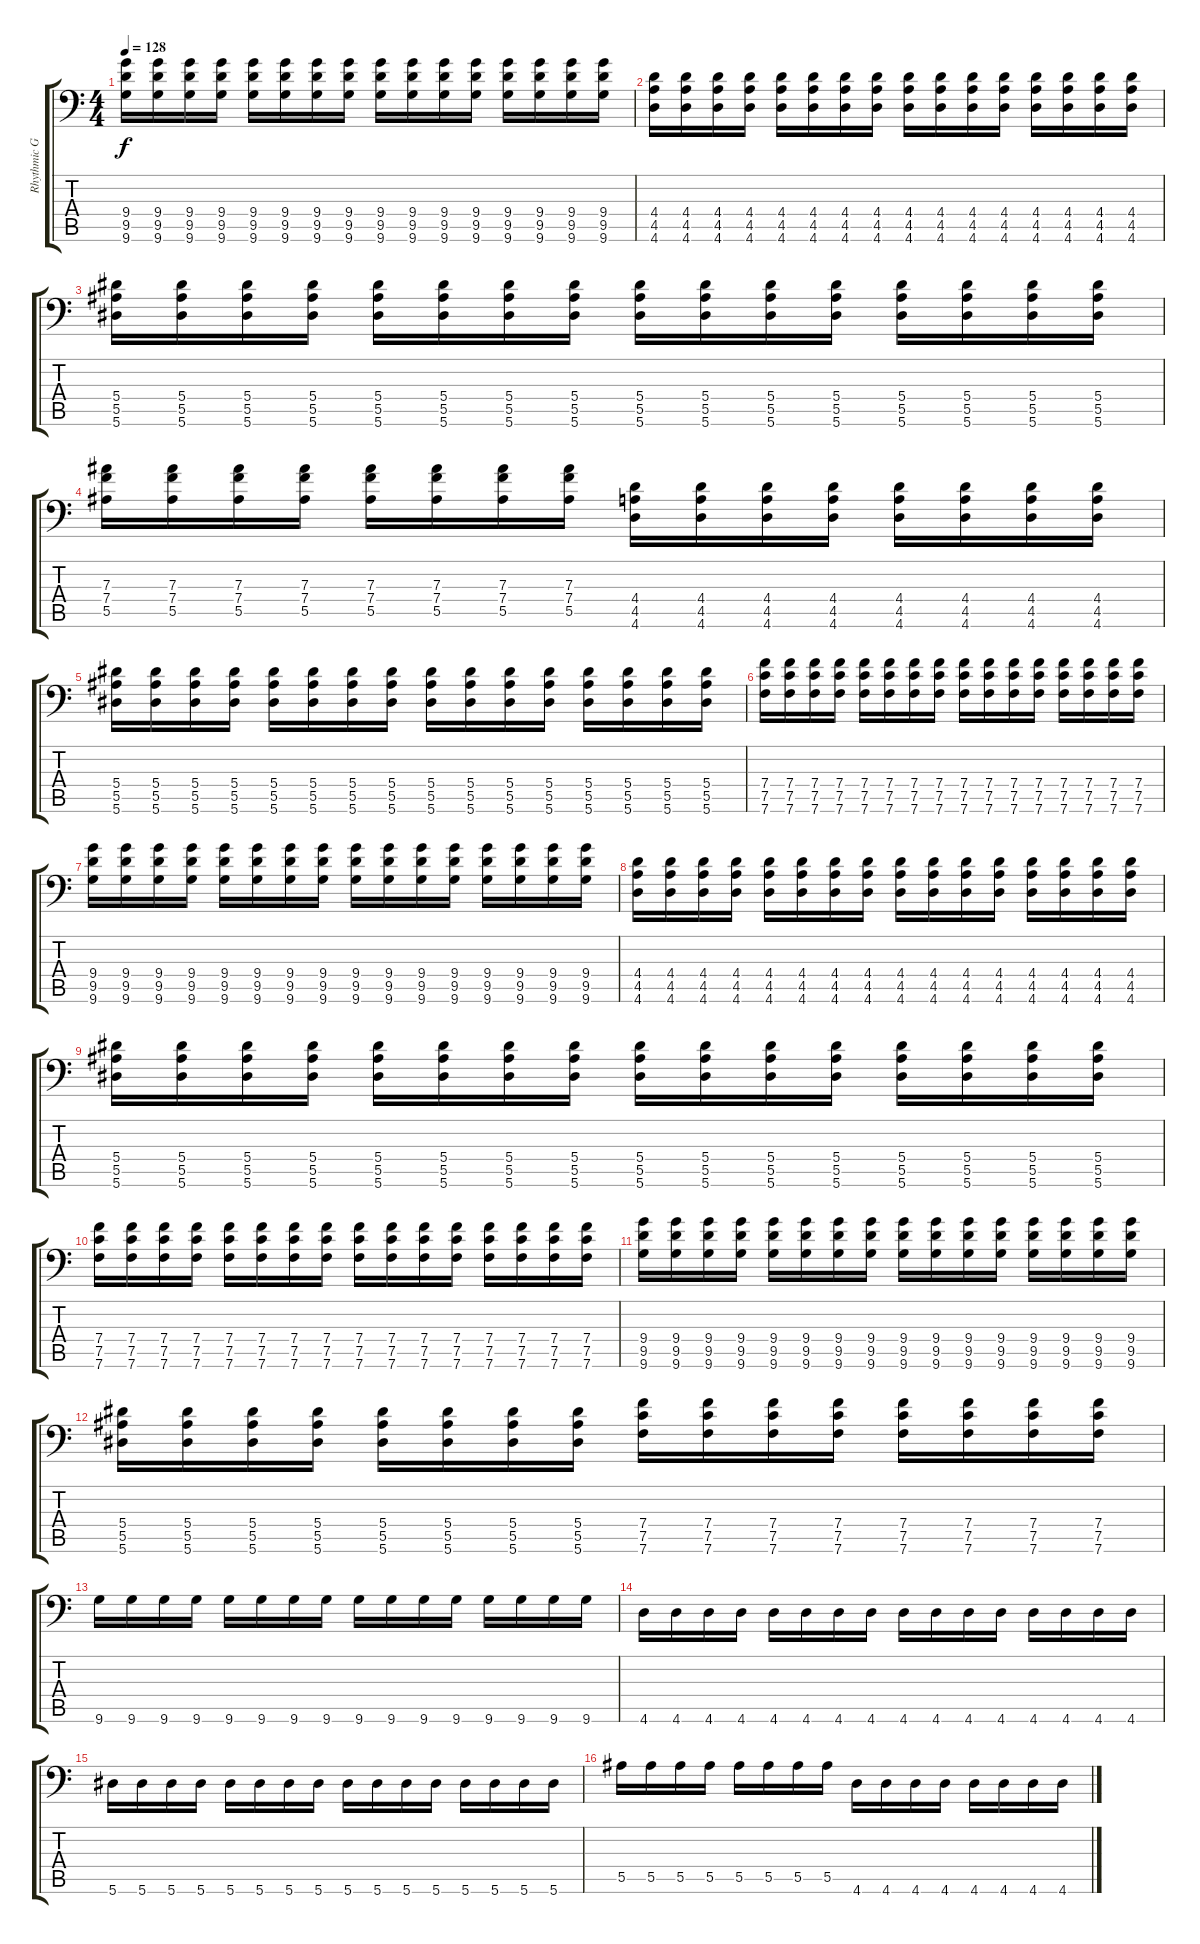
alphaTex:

\track ("Rhythmic Guitar" "Rhythmic G") {instrument distortionguitar}
\staff {score tabs}
\tuning (C4 G3 Eb3 Bb2 F2 Bb1) {hide}
\ts (4 4)
\tempo 128
\clef f4
\ks c
(9.4 9.5 9.6).16{dy f} (9.4 9.5 9.6).16 (9.4 9.5 9.6).16 (9.4 9.5 9.6).16 (9.4 9.5 9.6).16 (9.4 9.5 9.6).16 (9.4 9.5 9.6).16 (9.4 9.5 9.6).16 (9.4 9.5 9.6).16 (9.4 9.5 9.6).16 (9.4 9.5 9.6).16 (9.4 9.5 9.6).16 (9.4 9.5 9.6).16 (9.4 9.5 9.6).16 (9.4 9.5 9.6).16 (9.4 9.5 9.6).16 |
(4.4 4.5 4.6).16 (4.4 4.5 4.6).16 (4.4 4.5 4.6).16 (4.4 4.5 4.6).16 (4.4 4.5 4.6).16 (4.4 4.5 4.6).16 (4.4 4.5 4.6).16 (4.4 4.5 4.6).16 (4.4 4.5 4.6).16 (4.4 4.5 4.6).16 (4.4 4.5 4.6).16 (4.4 4.5 4.6).16 (4.4 4.5 4.6).16 (4.4 4.5 4.6).16 (4.4 4.5 4.6).16 (4.4 4.5 4.6).16 |
(5.4 5.5 5.6).16 (5.4 5.5 5.6).16 (5.4 5.5 5.6).16 (5.4 5.5 5.6).16 (5.4 5.5 5.6).16 (5.4 5.5 5.6).16 (5.4 5.5 5.6).16 (5.4 5.5 5.6).16 (5.4 5.5 5.6).16 (5.4 5.5 5.6).16 (5.4 5.5 5.6).16 (5.4 5.5 5.6).16 (5.4 5.5 5.6).16 (5.4 5.5 5.6).16 (5.4 5.5 5.6).16 (5.4 5.5 5.6).16 |
(7.3 7.4 5.5).16 (7.3 7.4 5.5).16 (7.3 7.4 5.5).16 (7.3 7.4 5.5).16 (7.3 7.4 5.5).16 (7.3 7.4 5.5).16 (7.3 7.4 5.5).16 (7.3 7.4 5.5).16 (4.4 4.5 4.6).16 (4.4 4.5 4.6).16 (4.4 4.5 4.6).16 (4.4 4.5 4.6).16 (4.4 4.5 4.6).16 (4.4 4.5 4.6).16 (4.4 4.5 4.6).16 (4.4 4.5 4.6).16 |
(5.4 5.5 5.6).16 (5.4 5.5 5.6).16 (5.4 5.5 5.6).16 (5.4 5.5 5.6).16 (5.4 5.5 5.6).16 (5.4 5.5 5.6).16 (5.4 5.5 5.6).16 (5.4 5.5 5.6).16 (5.4 5.5 5.6).16 (5.4 5.5 5.6).16 (5.4 5.5 5.6).16 (5.4 5.5 5.6).16 (5.4 5.5 5.6).16 (5.4 5.5 5.6).16 (5.4 5.5 5.6).16 (5.4 5.5 5.6).16 |
(7.4 7.5 7.6).16 (7.4 7.5 7.6).16 (7.4 7.5 7.6).16 (7.4 7.5 7.6).16 (7.4 7.5 7.6).16 (7.4 7.5 7.6).16 (7.4 7.5 7.6).16 (7.4 7.5 7.6).16 (7.4 7.5 7.6).16 (7.4 7.5 7.6).16 (7.4 7.5 7.6).16 (7.4 7.5 7.6).16 (7.4 7.5 7.6).16 (7.4 7.5 7.6).16 (7.4 7.5 7.6).16 (7.4 7.5 7.6).16 |
(9.4 9.5 9.6).16 (9.4 9.5 9.6).16 (9.4 9.5 9.6).16 (9.4 9.5 9.6).16 (9.4 9.5 9.6).16 (9.4 9.5 9.6).16 (9.4 9.5 9.6).16 (9.4 9.5 9.6).16 (9.4 9.5 9.6).16 (9.4 9.5 9.6).16 (9.4 9.5 9.6).16 (9.4 9.5 9.6).16 (9.4 9.5 9.6).16 (9.4 9.5 9.6).16 (9.4 9.5 9.6).16 (9.4 9.5 9.6).16 |
(4.4 4.5 4.6).16 (4.4 4.5 4.6).16 (4.4 4.5 4.6).16 (4.4 4.5 4.6).16 (4.4 4.5 4.6).16 (4.4 4.5 4.6).16 (4.4 4.5 4.6).16 (4.4 4.5 4.6).16 (4.4 4.5 4.6).16 (4.4 4.5 4.6).16 (4.4 4.5 4.6).16 (4.4 4.5 4.6).16 (4.4 4.5 4.6).16 (4.4 4.5 4.6).16 (4.4 4.5 4.6).16 (4.4 4.5 4.6).16 |
(5.4 5.5 5.6).16 (5.4 5.5 5.6).16 (5.4 5.5 5.6).16 (5.4 5.5 5.6).16 (5.4 5.5 5.6).16 (5.4 5.5 5.6).16 (5.4 5.5 5.6).16 (5.4 5.5 5.6).16 (5.4 5.5 5.6).16 (5.4 5.5 5.6).16 (5.4 5.5 5.6).16 (5.4 5.5 5.6).16 (5.4 5.5 5.6).16 (5.4 5.5 5.6).16 (5.4 5.5 5.6).16 (5.4 5.5 5.6).16 |
(7.4 7.5 7.6).16 (7.4 7.5 7.6).16 (7.4 7.5 7.6).16 (7.4 7.5 7.6).16 (7.4 7.5 7.6).16 (7.4 7.5 7.6).16 (7.4 7.5 7.6).16 (7.4 7.5 7.6).16 (7.4 7.5 7.6).16 (7.4 7.5 7.6).16 (7.4 7.5 7.6).16 (7.4 7.5 7.6).16 (7.4 7.5 7.6).16 (7.4 7.5 7.6).16 (7.4 7.5 7.6).16 (7.4 7.5 7.6).16 |
(9.4 9.5 9.6).16 (9.4 9.5 9.6).16 (9.4 9.5 9.6).16 (9.4 9.5 9.6).16 (9.4 9.5 9.6).16 (9.4 9.5 9.6).16 (9.4 9.5 9.6).16 (9.4 9.5 9.6).16 (9.4 9.5 9.6).16 (9.4 9.5 9.6).16 (9.4 9.5 9.6).16 (9.4 9.5 9.6).16 (9.4 9.5 9.6).16 (9.4 9.5 9.6).16 (9.4 9.5 9.6).16 (9.4 9.5 9.6).16 |
(5.4 5.5 5.6).16 (5.4 5.5 5.6).16 (5.4 5.5 5.6).16 (5.4 5.5 5.6).16 (5.4 5.5 5.6).16 (5.4 5.5 5.6).16 (5.4 5.5 5.6).16 (5.4 5.5 5.6).16 (7.4 7.5 7.6).16 (7.4 7.5 7.6).16 (7.4 7.5 7.6).16 (7.4 7.5 7.6).16 (7.4 7.5 7.6).16 (7.4 7.5 7.6).16 (7.4 7.5 7.6).16 (7.4 7.5 7.6).16 |
9.6.16 9.6.16 9.6.16 9.6.16 9.6.16 9.6.16 9.6.16 9.6.16 9.6.16 9.6.16 9.6.16 9.6.16 9.6.16 9.6.16 9.6.16 9.6.16 |
4.6.16 4.6.16 4.6.16 4.6.16 4.6.16 4.6.16 4.6.16 4.6.16 4.6.16 4.6.16 4.6.16 4.6.16 4.6.16 4.6.16 4.6.16 4.6.16 |
5.6.16 5.6.16 5.6.16 5.6.16 5.6.16 5.6.16 5.6.16 5.6.16 5.6.16 5.6.16 5.6.16 5.6.16 5.6.16 5.6.16 5.6.16 5.6.16 |
5.5.16 5.5.16 5.5.16 5.5.16 5.5.16 5.5.16 5.5.16 5.5.16 4.6.16 4.6.16 4.6.16 4.6.16 4.6.16 4.6.16 4.6.16 4.6.16
